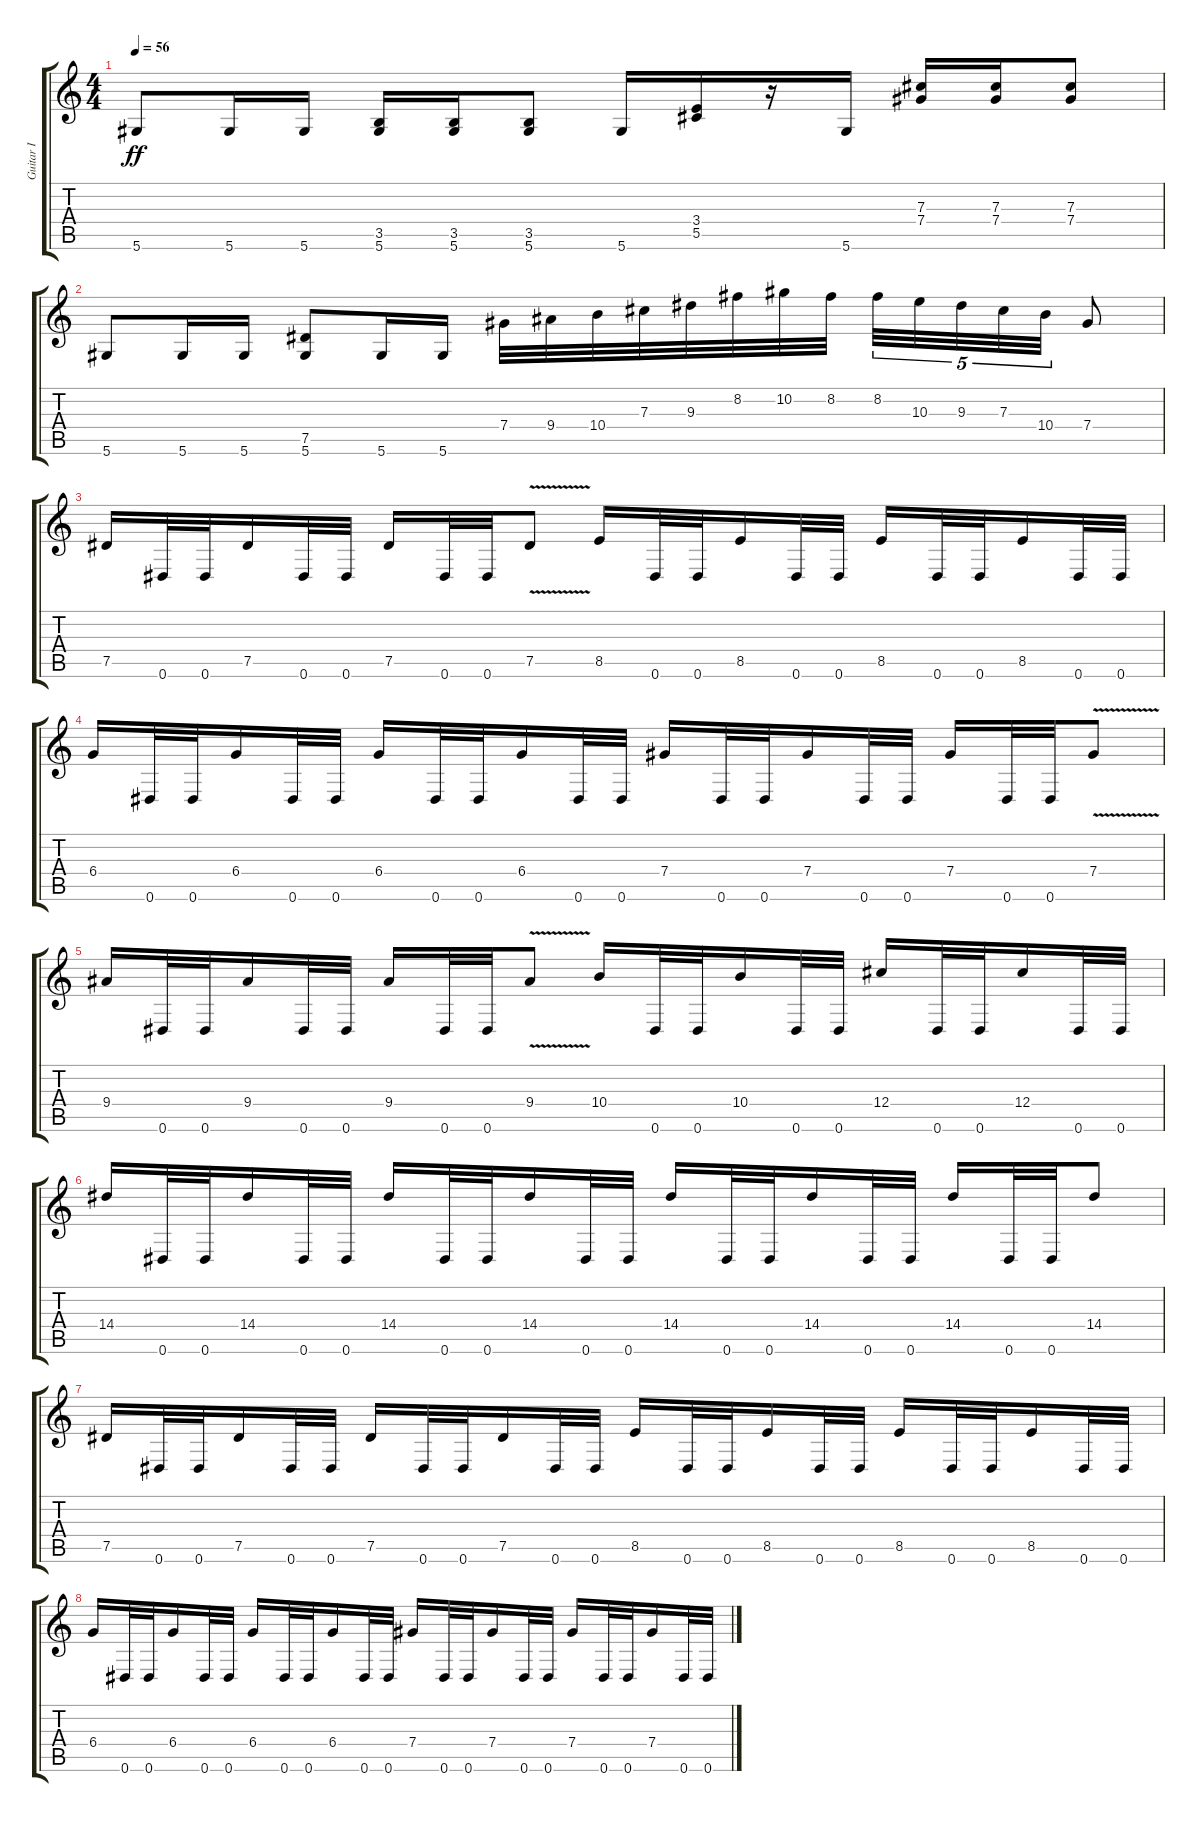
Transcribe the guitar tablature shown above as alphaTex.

\track ("Guitar I" "Guitar I") {instrument overdrivenguitar}
\staff {score tabs}
\tuning (Eb4 Bb3 Gb3 Db3 Ab2 Eb2) {hide}
\ts (4 4)
\tempo 56
\clef g2
\ks c
5.6.8{dy ff} 5.6.16 5.6.16 (3.5 5.6).16 (3.5 5.6).16 (3.5 5.6).8 5.6.16 (3.4 5.5).16 r.16 5.6.16 (7.3 7.4).16 (7.3 7.4).16 (7.3 7.4).8 |
5.6.8 5.6.16 5.6.16 (7.5 5.6).8 5.6.16 5.6.16 7.4.32 9.4.32 10.4.32 7.3.32 9.3.32 8.2.32 10.2.32 8.2.32 8.2.32{tu (5 4)} 10.3.32{tu (5 4)} 9.3.32{tu (5 4)} 7.3.32{tu (5 4)} 10.4.32{tu (5 4)} 7.4.8 |
7.5.16 0.6.32 0.6.32 7.5.16 0.6.32 0.6.32 7.5.16 0.6.32 0.6.32 7.5{v}.8 8.5.16 0.6.32 0.6.32 8.5.16 0.6.32 0.6.32 8.5.16 0.6.32 0.6.32 8.5.16 0.6.32 0.6.32 |
6.4.16 0.6.32 0.6.32 6.4.16 0.6.32 0.6.32 6.4.16 0.6.32 0.6.32 6.4.16 0.6.32 0.6.32 7.4.16 0.6.32 0.6.32 7.4.16 0.6.32 0.6.32 7.4.16 0.6.32 0.6.32 7.4{v}.8 |
9.4.16 0.6.32 0.6.32 9.4.16 0.6.32 0.6.32 9.4.16 0.6.32 0.6.32 9.4{v}.8 10.4.16 0.6.32 0.6.32 10.4.16 0.6.32 0.6.32 12.4.16 0.6.32 0.6.32 12.4.16 0.6.32 0.6.32 |
14.4.16 0.6.32 0.6.32 14.4.16 0.6.32 0.6.32 14.4.16 0.6.32 0.6.32 14.4.16 0.6.32 0.6.32 14.4.16 0.6.32 0.6.32 14.4.16 0.6.32 0.6.32 14.4.16 0.6.32 0.6.32 14.4.8 |
7.5.16 0.6.32 0.6.32 7.5.16 0.6.32 0.6.32 7.5.16 0.6.32 0.6.32 7.5.16 0.6.32 0.6.32 8.5.16 0.6.32 0.6.32 8.5.16 0.6.32 0.6.32 8.5.16 0.6.32 0.6.32 8.5.16 0.6.32 0.6.32 |
6.4.16 0.6.32 0.6.32 6.4.16 0.6.32 0.6.32 6.4.16 0.6.32 0.6.32 6.4.16 0.6.32 0.6.32 7.4.16 0.6.32 0.6.32 7.4.16 0.6.32 0.6.32 7.4.16 0.6.32 0.6.32 7.4.16 0.6.32 0.6.32
